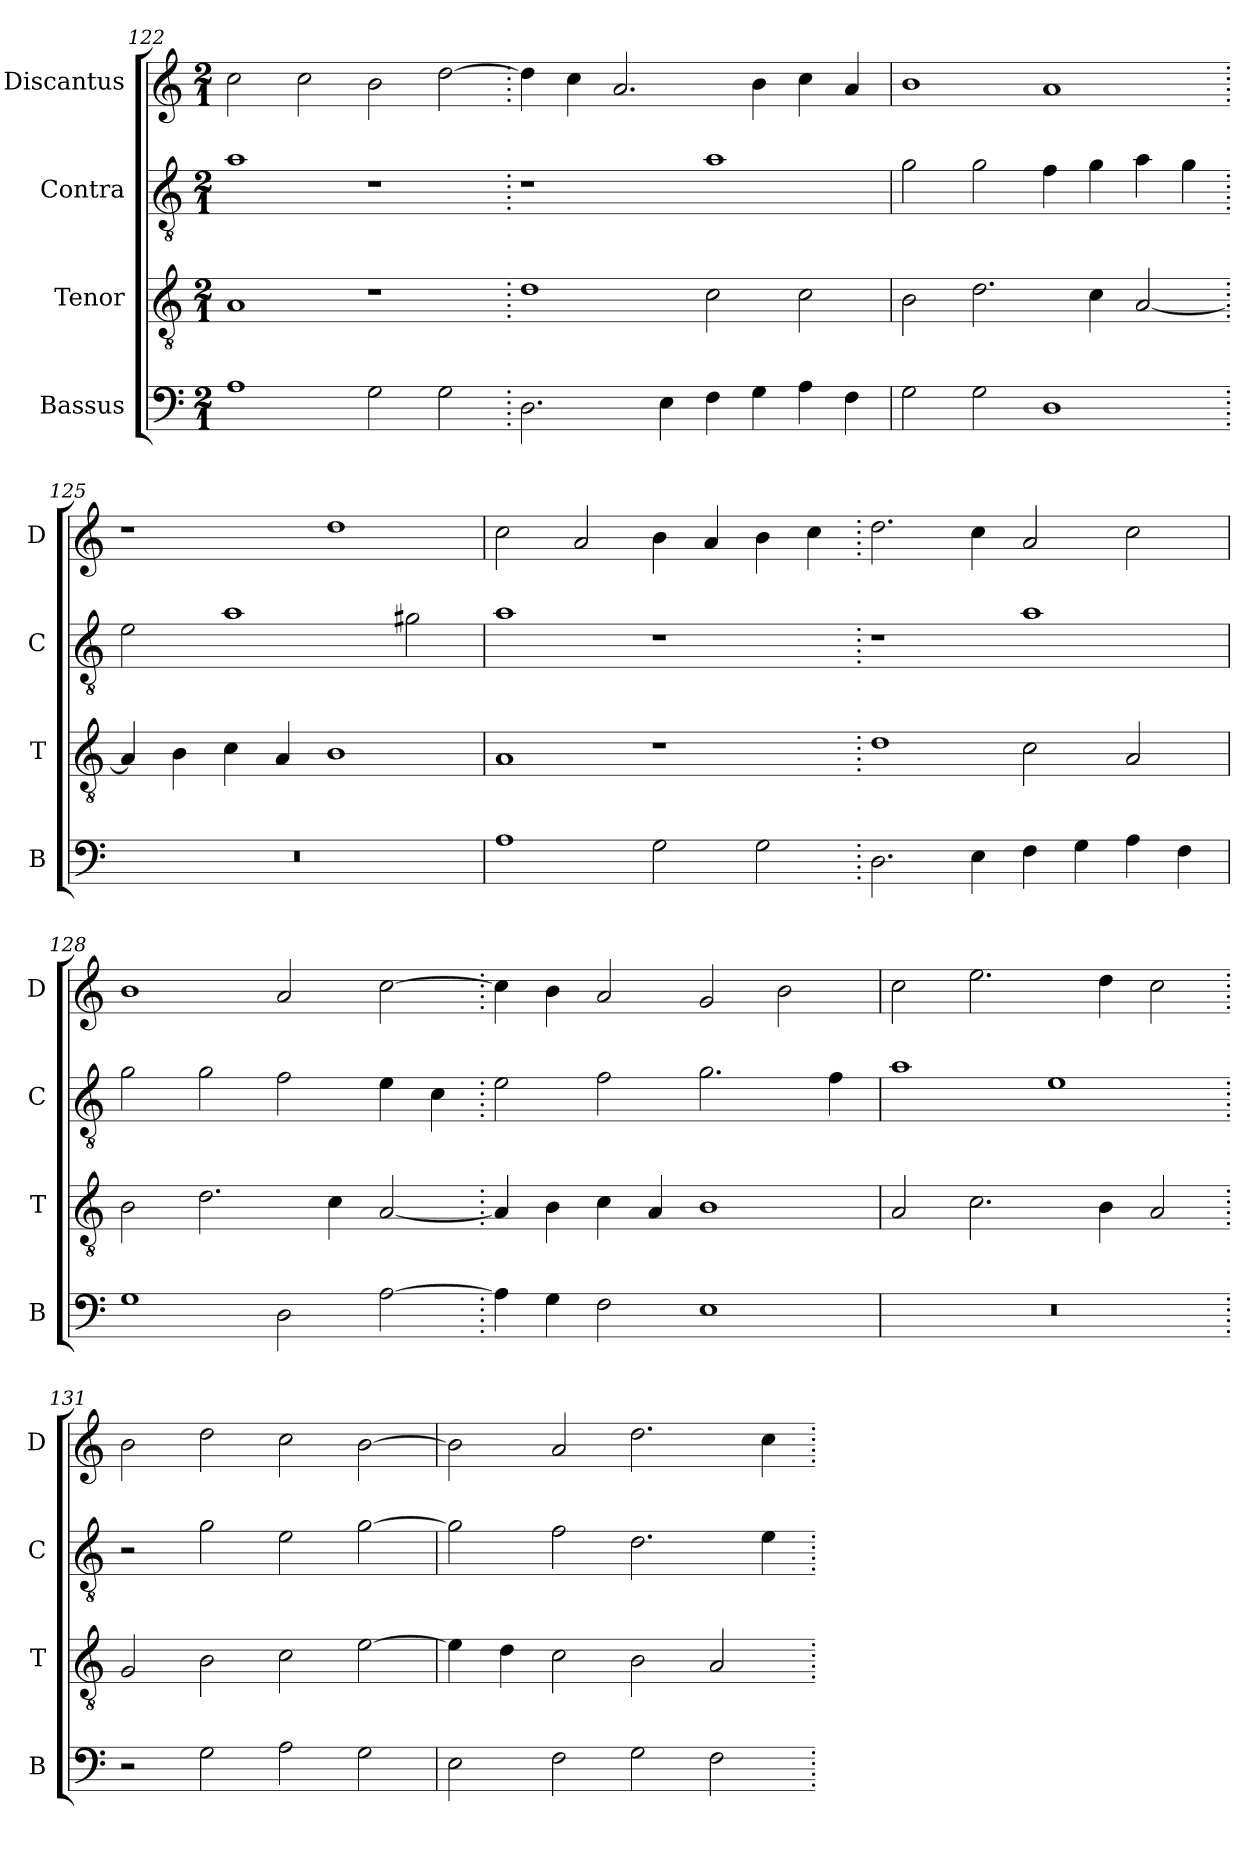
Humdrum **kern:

**kern	**kern	**kern	**kern
*part4	*part3	*part2	*part1
*staff4	*staff3	*staff2	*staff1
*I"Bassus	*I"Tenor	*I"Contra	*I"Discantus
*I'B	*I'T	*I'C	*I'D
*clefF4	*clefGv2	*clefGv2	*clefG2
*k[]	*k[]	*k[]	*k[]
*M2/1	*M2/1	*M2/1	*M2/1
=122	=122	=122	=122
1A	1A	1a	2cc\
.	.	.	2cc\
2G\	1r	1r	2b\
2G\	.	.	[2dd\
=123.	=123.	=123.	=123.
2.D\	1d	1r	4dd\]
.	.	.	4cc\
.	.	.	2.a/
4E\	.	.	.
4F\	2c\	1a	.
4G\	.	.	4b\
4A\	2c\	.	4cc\
4F\	.	.	4a/
=124	=124	=124	=124
2G\	2B\	2g\	1b
2G\	2.d\	2g\	.
1D	.	4f\	1a
.	4c\	4g\	.
.	[2A/	4a\	.
.	.	4g\	.
=125.	=125.	=125.	=125.
0r	4A/]	2e\	1r
.	4B\	.	.
.	4c\	1a	.
.	4A/	.	.
.	1B	.	1dd
.	.	2g#X\	.
=126	=126	=126	=126
1A	1A	1a	2cc\
.	.	.	2a/
2G\	1r	1r	4b\
.	.	.	4a/
2G\	.	.	4b\
.	.	.	4cc\
=127.	=127.	=127.	=127.
2.D\	1d	1r	2.dd\
4E\	.	.	4cc\
4F\	2c\	1a	2a/
4G\	.	.	.
4A\	2A/	.	2cc\
4F\	.	.	.
=128	=128	=128	=128
1G	2B\	2g\	1b
.	2.d\	2g\	.
2D\	.	2f\	2a/
.	4c\	.	.
[2A\	[2A/	4e\	[2cc\
.	.	4c\	.
=129.	=129.	=129.	=129.
4A\]	4A/]	2e\	4cc\]
4G\	4B\	.	4b\
2F\	4c\	2f\	2a/
.	4A/	.	.
1E	1B	2.g\	2g/
.	.	.	2b\
.	.	4f\	.
=130	=130	=130	=130
0r	2A/	1a	2cc\
.	2.c\	.	2.ee\
.	.	1e	.
.	4B\	.	4dd\
.	2A/	.	2cc\
=131.	=131.	=131.	=131.
2r	2G/	2r	2b\
2G\	2B\	2g\	2dd\
2A\	2c\	2e\	2cc\
2G\	[2e\	[2g\	[2b\
=132	=132	=132	=132
2E\	4e\]	2g\]	2b\]
.	4d\	.	.
2F\	2c\	2f\	2a/
2G\	2B\	2.d\	2.dd\
2F\	2A/	.	.
.	.	4e\	4cc\
=.	=.	=.	=.
*-	*-	*-	*-
